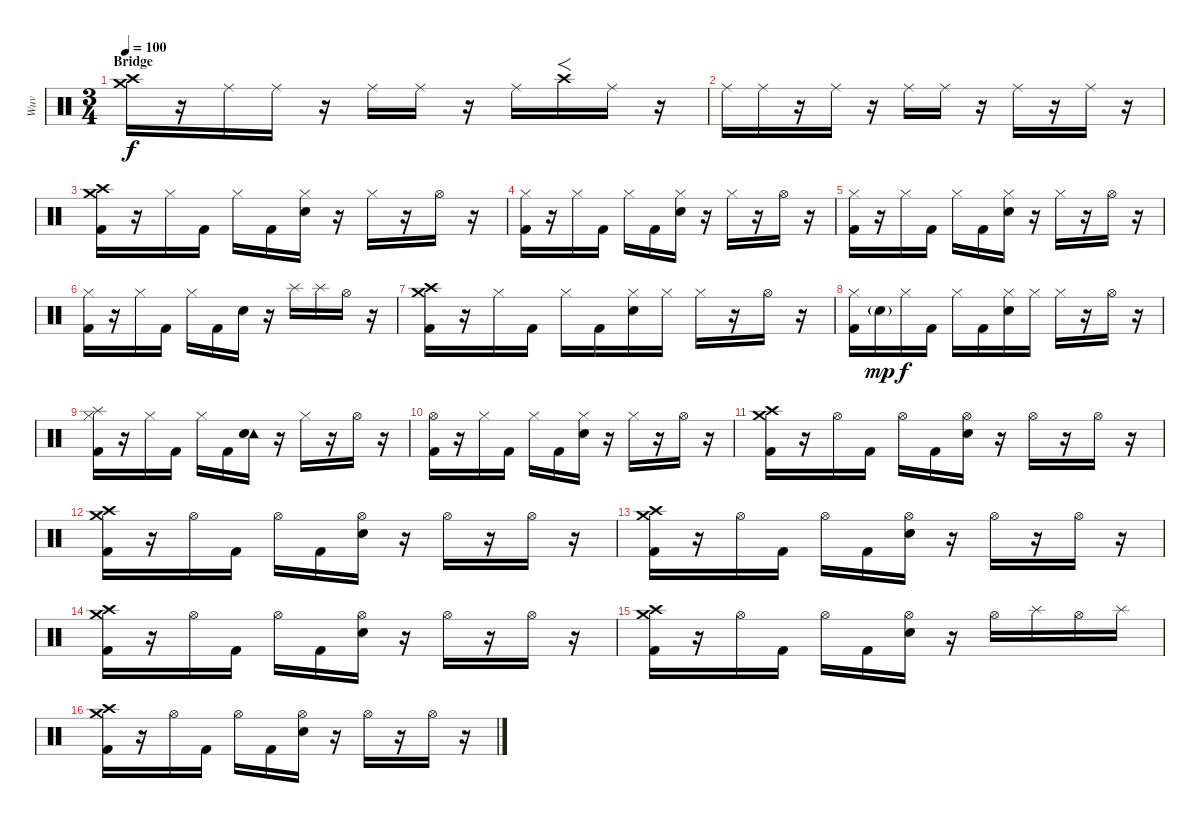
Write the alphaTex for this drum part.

\track ("Wuv " "Wuv ") {instrument percussion}
\staff {score}
\articulation defaults
\ts (3 4)
\section ("" "Bridge")
\tempo 100
\clef neutral
\ks c
("Crash high (hit)" "Crash medium (hit)").16{dy f} r.16 "Ride (middle)".16 "Ride (middle)".16 r.16 "Ride (middle)".16 "Ride (middle)".16 r.16 "Ride (middle)".16 "Crash high (hit)".16{f} "Ride (middle)".16 r.16 |
"Ride (middle)".16 "Ride (middle)".16 r.16 "Ride (middle)".16 r.16 "Ride (middle)".16 "Ride (middle)".16 r.16 "Ride (middle)".16 r.16 "Ride (middle)".16 r.16 |
("Crash high (hit)" "Crash medium (hit)" "Kick (hit) 2").16 r.16 "Hi-Hat (closed)".16 "Kick (hit) 2".16 "Hi-Hat (closed)".16 "Kick (hit) 2".16 ("Hi-Hat (closed)" "Snare (hit) 2").16 r.16 "Hi-Hat (closed)".16 r.16 "Hi-Hat (open)".16 r.16 |
("Hi-Hat (closed)" "Kick (hit) 2").16 r.16 "Hi-Hat (closed)".16 "Kick (hit) 2".16 "Hi-Hat (closed)".16 "Kick (hit) 2".16 ("Hi-Hat (closed)" "Snare (hit) 2").16 r.16 "Hi-Hat (closed)".16 r.16 "Hi-Hat (open)".16 r.16 |
("Hi-Hat (closed)" "Kick (hit) 2").16 r.16 "Hi-Hat (closed)".16 "Kick (hit) 2".16 "Hi-Hat (closed)".16 "Kick (hit) 2".16 ("Hi-Hat (closed)" "Snare (hit) 2").16 r.16 "Hi-Hat (closed)".16 r.16 "Hi-Hat (open)".16 r.16 |
("Hi-Hat (closed)" "Kick (hit) 2").16 r.16 "Hi-Hat (closed)".16 "Kick (hit) 2".16 "Hi-Hat (closed)".16 "Kick (hit) 2".16 "Snare (hit) 2".16 r.16 "Splash (hit)".16 "Splash (hit)".16 "Hi-Hat (open)".16 r.16 |
("Crash high (hit)" "Crash medium (hit)" "Kick (hit) 2").16 r.16 "Hi-Hat (closed)".16 "Kick (hit) 2".16 "Hi-Hat (closed)".16 "Kick (hit) 2".16 ("Hi-Hat (closed)" "Snare (hit) 2").16 "Hi-Hat (closed)".16 "Hi-Hat (closed)".16 r.16 "Hi-Hat (open)".16 r.16 |
("Hi-Hat (closed)" "Kick (hit) 2").16 "Snare (hit) 2"{g}.16{dy mp} "Hi-Hat (closed)".16{dy f} "Kick (hit) 2".16 "Hi-Hat (closed)".16 "Kick (hit) 2".16 ("Hi-Hat (closed)" "Snare (hit) 2").16 "Hi-Hat (closed)".16 "Hi-Hat (closed)".16 r.16 "Hi-Hat (open)".16 r.16 |
("Splash (hit)" "Hi-Hat (closed)" "Kick (hit) 2").16 r.16 "Hi-Hat (closed)".16 "Kick (hit) 2".16 "Hi-Hat (closed)".16 "Kick (hit) 2".16 ("Tambourine (hit)" "Snare (hit) 2").16 r.16 "Hi-Hat (closed)".16 r.16 "Hi-Hat (open)".16 r.16 |
("Hi-Hat (open)" "Kick (hit) 2").16 r.16 "Hi-Hat (closed)".16 "Kick (hit) 2".16 "Hi-Hat (closed)".16 "Kick (hit) 2".16 ("Hi-Hat (closed)" "Snare (hit) 2").16 r.16 "Hi-Hat (closed)".16 r.16 "Hi-Hat (open)".16 r.16 |
("Crash high (hit)" "Crash medium (hit)" "Kick (hit) 2").16 r.16 "Hi-Hat (open)".16 "Kick (hit) 2".16 "Hi-Hat (open)".16 "Kick (hit) 2".16 ("Hi-Hat (open)" "Snare (hit) 2").16 r.16 "Hi-Hat (open)".16 r.16 "Hi-Hat (open)".16 r.16 |
("Crash high (hit)" "Crash medium (hit)" "Kick (hit) 2").16 r.16 "Hi-Hat (open)".16 "Kick (hit) 2".16 "Hi-Hat (open)".16 "Kick (hit) 2".16 ("Hi-Hat (open)" "Snare (hit) 2").16 r.16 "Hi-Hat (open)".16 r.16 "Hi-Hat (open)".16 r.16 |
("Crash high (hit)" "Crash medium (hit)" "Kick (hit) 2").16 r.16 "Hi-Hat (open)".16 "Kick (hit) 2".16 "Hi-Hat (open)".16 "Kick (hit) 2".16 ("Hi-Hat (open)" "Snare (hit) 2").16 r.16 "Hi-Hat (open)".16 r.16 "Hi-Hat (open)".16 r.16 |
("Crash high (hit)" "Crash medium (hit)" "Kick (hit) 2").16 r.16 "Hi-Hat (open)".16 "Kick (hit) 2".16 "Hi-Hat (open)".16 "Kick (hit) 2".16 ("Hi-Hat (open)" "Snare (hit) 2").16 r.16 "Hi-Hat (open)".16 r.16 "Hi-Hat (open)".16 r.16 |
("Crash high (hit)" "Crash medium (hit)" "Kick (hit) 2").16 r.16 "Hi-Hat (open)".16 "Kick (hit) 2".16 "Hi-Hat (open)".16 "Kick (hit) 2".16 ("Hi-Hat (open)" "Snare (hit) 2").16 r.16 "Hi-Hat (open)".16 "Splash (hit)".16 "Hi-Hat (open)".16 "Splash (hit)".16 |
("Crash high (hit)" "Crash medium (hit)" "Kick (hit) 2").16 r.16 "Hi-Hat (open)".16 "Kick (hit) 2".16 "Hi-Hat (open)".16 "Kick (hit) 2".16 ("Hi-Hat (open)" "Snare (hit) 2").16 r.16 "Hi-Hat (open)".16 r.16 "Hi-Hat (open)".16 r.16
